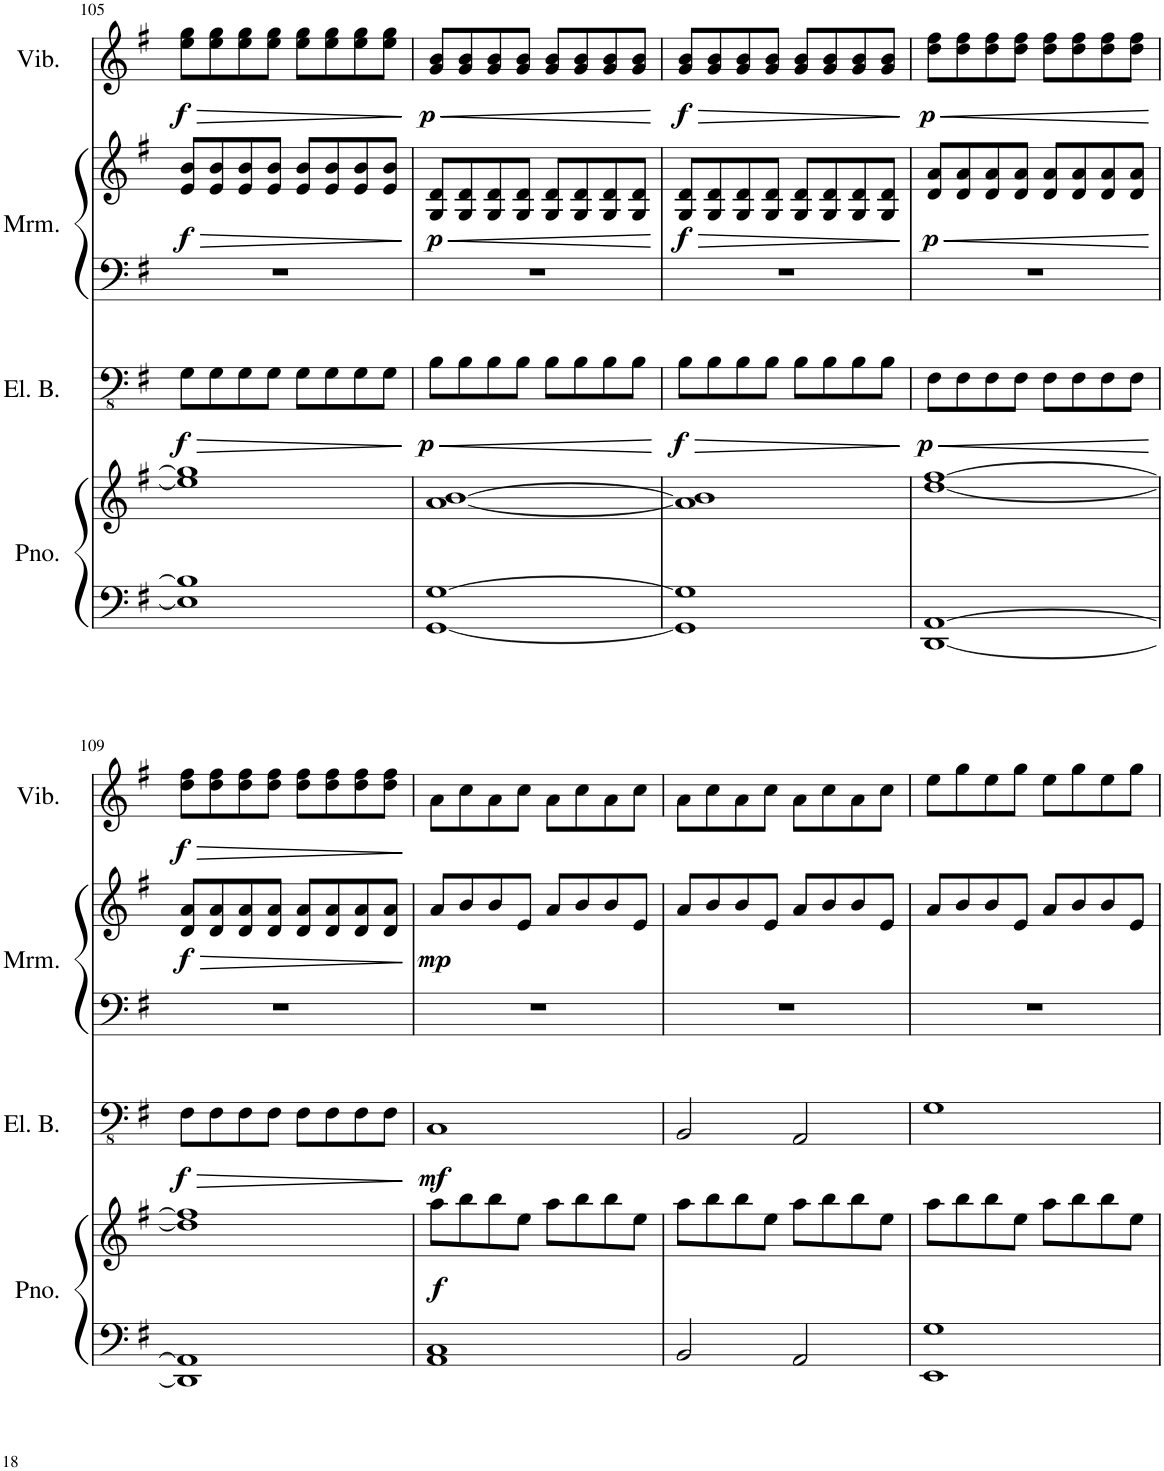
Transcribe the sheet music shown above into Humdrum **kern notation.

**kern	**kern	**dynam	**kern	**dynam	**kern	**dynam	**kern	**dynam
*part4	*part4	*part4	*part3	*part3	*part2	*part2	*part1	*part1
*staff5	*staff4	*staff4/5	*staff3	*staff3	*staff2	*staff2	*staff1	*staff1
*I"Piano	*	*	*I"Electric Bass	*	*I"Marimba	*	*I"Vibraphone	*
*I'Pno.	*	*	*I'El. B.	*	*I'Mrm.	*	*I'Vib.	*
!!LO:PB:g=z
*clefF4	*clefG2	*	*clefFv4	*	*clefG2	*	*clefG2	*
*k[f#]	*k[f#]	*	*k[f#]	*	*k[f#]	*	*k[f#]	*
*M4/4	*M4/4	*	*M4/4	*	*M4/4	*	*M4/4	*
=105	=105	=105	=105	=105	=105	=105	=105	=105
!	!	!	!	!LO:HP:b	!	!LO:HP:b	!	!LO:HP:b
!	!	!	!	!LO:DY:n=1:b	!	!LO:DY:n=1:b	!	!LO:DY:n=1:b
1E] 1B]	1ee] 1gg]	.	8GG\L	> f	8e/ 8b/L	> f	8ee\ 8gg\L	> f
.	.	.	8GG\	.	8e/ 8b/	.	8ee\ 8gg\	.
.	.	.	8GG\	.	8e/ 8b/	.	8ee\ 8gg\	.
.	.	.	8GG\J	.	8e/ 8b/J	.	8ee\ 8gg\J	.
.	.	.	8GG\L	.	8e/ 8b/L	.	8ee\ 8gg\L	.
.	.	.	8GG\	.	8e/ 8b/	.	8ee\ 8gg\	.
.	.	.	8GG\	.	8e/ 8b/	.	8ee\ 8gg\	.
.	.	.	8GG\J	.	8e/ 8b/J	.	8ee\ 8gg\J	.
.	.	.	.	]	.	]	.	]
=106	=106	=106	=106	=106	=106	=106	=106	=106
!	!	!	!	!LO:HP:b	!	!LO:HP:b	!	!LO:HP:b
!	!	!	!	!LO:DY:n=1:b	!	!LO:DY:n=1:b	!	!LO:DY:n=1:b
[1GG [1G	[1a [1b	.	8BB\L	< p	8G/ 8d/L	< p	8g/ 8b/L	< p
.	.	.	8BB\	.	8G/ 8d/	.	8g/ 8b/	.
.	.	.	8BB\	.	8G/ 8d/	.	8g/ 8b/	.
.	.	.	8BB\J	.	8G/ 8d/J	.	8g/ 8b/J	.
.	.	.	8BB\L	.	8G/ 8d/L	.	8g/ 8b/L	.
.	.	.	8BB\	.	8G/ 8d/	.	8g/ 8b/	.
.	.	.	8BB\	.	8G/ 8d/	.	8g/ 8b/	.
.	.	.	8BB\J	.	8G/ 8d/J	.	8g/ 8b/J	.
.	.	.	.	[	.	[	.	[
=107	=107	=107	=107	=107	=107	=107	=107	=107
!	!	!	!	!LO:HP:b	!	!LO:HP:b	!	!LO:HP:b
!	!	!	!	!LO:DY:n=1:b	!	!LO:DY:n=1:b	!	!LO:DY:n=1:b
1GG] 1G]	1a] 1b]	.	8BB\L	> f	8G/ 8d/L	> f	8g/ 8b/L	> f
.	.	.	8BB\	.	8G/ 8d/	.	8g/ 8b/	.
.	.	.	8BB\	.	8G/ 8d/	.	8g/ 8b/	.
.	.	.	8BB\J	.	8G/ 8d/J	.	8g/ 8b/J	.
.	.	.	8BB\L	.	8G/ 8d/L	.	8g/ 8b/L	.
.	.	.	8BB\	.	8G/ 8d/	.	8g/ 8b/	.
.	.	.	8BB\	.	8G/ 8d/	.	8g/ 8b/	.
.	.	.	8BB\J	.	8G/ 8d/J	.	8g/ 8b/J	.
.	.	.	.	]	.	]	.	]
=108	=108	=108	=108	=108	=108	=108	=108	=108
!	!	!	!	!LO:HP:b	!	!LO:HP:b	!	!LO:HP:b
!	!	!	!	!LO:DY:n=1:b	!	!LO:DY:n=1:b	!	!LO:DY:n=1:b
[1DD [1AA	[1dd [1ff#	.	8FF#\L	< p	8d/ 8a/L	< p	8dd\ 8ff#\L	< p
.	.	.	8FF#\	.	8d/ 8a/	.	8dd\ 8ff#\	.
.	.	.	8FF#\	.	8d/ 8a/	.	8dd\ 8ff#\	.
.	.	.	8FF#\J	.	8d/ 8a/J	.	8dd\ 8ff#\J	.
.	.	.	8FF#\L	.	8d/ 8a/L	.	8dd\ 8ff#\L	.
.	.	.	8FF#\	.	8d/ 8a/	.	8dd\ 8ff#\	.
.	.	.	8FF#\	.	8d/ 8a/	.	8dd\ 8ff#\	.
.	.	.	8FF#\J	.	8d/ 8a/J	.	8dd\ 8ff#\J	.
.	.	.	.	[	.	[	.	[
!!LO:LB:g=z
=109	=109	=109	=109	=109	=109	=109	=109	=109
!	!	!	!	!LO:HP:b	!	!LO:HP:b	!	!LO:HP:b
!	!	!	!	!LO:DY:n=1:b	!	!LO:DY:n=1:b	!	!LO:DY:n=1:b
1DD] 1AA]	1dd] 1ff#]	.	8FF#\L	> f	8d/ 8a/L	> f	8dd\ 8ff#\L	> f
.	.	.	8FF#\	.	8d/ 8a/	.	8dd\ 8ff#\	.
.	.	.	8FF#\	.	8d/ 8a/	.	8dd\ 8ff#\	.
.	.	.	8FF#\J	.	8d/ 8a/J	.	8dd\ 8ff#\J	.
.	.	.	8FF#\L	.	8d/ 8a/L	.	8dd\ 8ff#\L	.
.	.	.	8FF#\	.	8d/ 8a/	.	8dd\ 8ff#\	.
.	.	.	8FF#\	.	8d/ 8a/	.	8dd\ 8ff#\	.
.	.	.	8FF#\J	.	8d/ 8a/J	.	8dd\ 8ff#\J	.
.	.	.	.	]	.	]	.	]
=110	=110	=110	=110	=110	=110	=110	=110	=110
!	!	!LO:DY:b	!	!LO:DY:b	!	!LO:DY:b	!	!
1AA 1C	8aa\L	f	1CC	mf	8a/L	mp	8a\L	.
.	8bb\	.	.	.	8b/	.	8cc\	.
.	8bb\	.	.	.	8b/	.	8a\	.
.	8ee\J	.	.	.	8e/J	.	8cc\J	.
.	8aa\L	.	.	.	8a/L	.	8a\L	.
.	8bb\	.	.	.	8b/	.	8cc\	.
.	8bb\	.	.	.	8b/	.	8a\	.
.	8ee\J	.	.	.	8e/J	.	8cc\J	.
=111	=111	=111	=111	=111	=111	=111	=111	=111
2BB/	8aa\L	.	2BBB/	.	8a/L	.	8a\L	.
.	8bb\	.	.	.	8b/	.	8cc\	.
.	8bb\	.	.	.	8b/	.	8a\	.
.	8ee\J	.	.	.	8e/J	.	8cc\J	.
2AA/	8aa\L	.	2AAA/	.	8a/L	.	8a\L	.
.	8bb\	.	.	.	8b/	.	8cc\	.
.	8bb\	.	.	.	8b/	.	8a\	.
.	8ee\J	.	.	.	8e/J	.	8cc\J	.
=112	=112	=112	=112	=112	=112	=112	=112	=112
1EE 1G	8aa\L	.	1GG	.	8a/L	.	8ee\L	.
.	8bb\	.	.	.	8b/	.	8gg\	.
.	8bb\	.	.	.	8b/	.	8ee\	.
.	8ee\J	.	.	.	8e/J	.	8gg\J	.
.	8aa\L	.	.	.	8a/L	.	8ee\L	.
.	8bb\	.	.	.	8b/	.	8gg\	.
.	8bb\	.	.	.	8b/	.	8ee\	.
.	8ee\J	.	.	.	8e/J	.	8gg\J	.
=	=	=	=	=	=	=	=	=
*-	*-	*-	*-	*-	*-	*-	*-	*-
